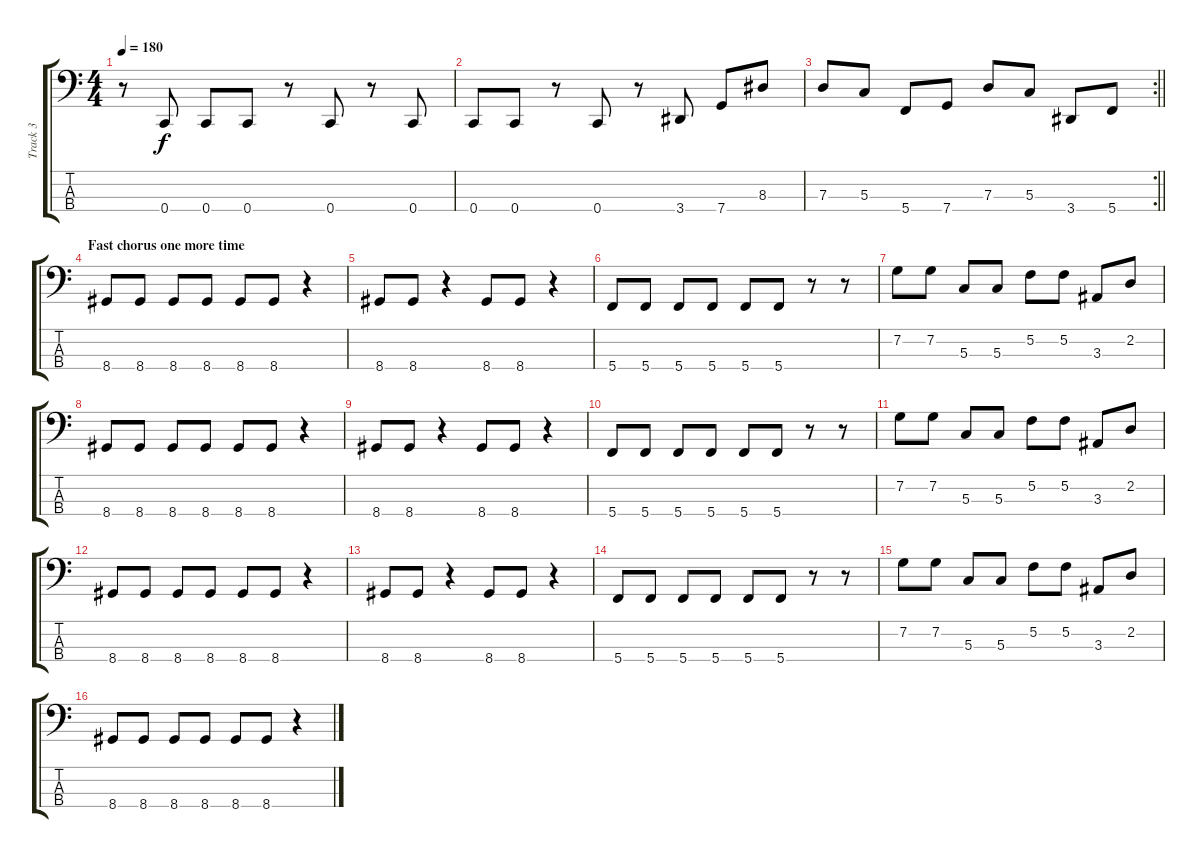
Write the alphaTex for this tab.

\track ("Track 3" "Track 3") {instrument electricbassfinger}
\staff {score tabs}
\tuning (F2 C2 G1 C1) {hide}
\ts (4 4)
\tempo 180
\clef f4
\ks c
r.8{dy f} 0.4.8 0.4.8 0.4.8 r.8 0.4.8 r.8 0.4.8 |
0.4.8 0.4.8 r.8 0.4.8 r.8 3.4.8 7.4.8 8.3.8 |
\rc 2
\barLineRight lightlight
7.3.8 5.3.8 5.4.8 7.4.8 7.3.8 5.3.8 3.4.8 5.4.8 |
\section ("" "Fast chorus one more time")
8.4.8 8.4.8 8.4.8 8.4.8 8.4.8 8.4.8 r.4 |
8.4.8 8.4.8 r.4 8.4.8 8.4.8 r.4 |
5.4.8 5.4.8 5.4.8 5.4.8 5.4.8 5.4.8 r.8 r.8 |
7.2.8 7.2.8 5.3.8 5.3.8 5.2.8 5.2.8 3.3.8 2.2.8 |
8.4.8 8.4.8 8.4.8 8.4.8 8.4.8 8.4.8 r.4 |
8.4.8 8.4.8 r.4 8.4.8 8.4.8 r.4 |
5.4.8 5.4.8 5.4.8 5.4.8 5.4.8 5.4.8 r.8 r.8 |
7.2.8 7.2.8 5.3.8 5.3.8 5.2.8 5.2.8 3.3.8 2.2.8 |
8.4.8 8.4.8 8.4.8 8.4.8 8.4.8 8.4.8 r.4 |
8.4.8 8.4.8 r.4 8.4.8 8.4.8 r.4 |
5.4.8 5.4.8 5.4.8 5.4.8 5.4.8 5.4.8 r.8 r.8 |
7.2.8 7.2.8 5.3.8 5.3.8 5.2.8 5.2.8 3.3.8 2.2.8 |
8.4.8 8.4.8 8.4.8 8.4.8 8.4.8 8.4.8 r.4
